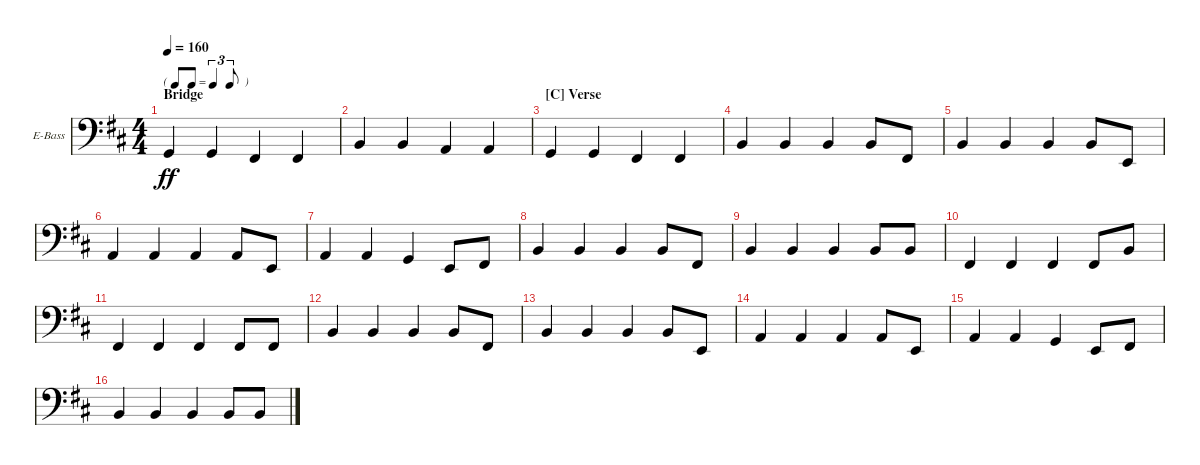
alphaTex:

\defaultSystemsLayout 4
\bracketExtendMode groupsimilarinstruments
\firstSystemTrackNameOrientation horizontal
\otherSystemsTrackNameOrientation horizontal
\track ("Electric Bass" "E-Bass") {instrument electricbassfinger}
\staff {score}
\tuning (G2 D2 A1 E1)
\ts (4 4)
\tf triplet8th
\section ("" "Bridge")
\tempo 160
\clef f4
\ks bminor
3.4.4{dy ff} 3.4.4 2.4.4 2.4.4 |
2.3.4 2.3.4 0.3.4 0.3.4 |
\section ("C" "Verse")
3.4.4 3.4.4 2.4.4 2.4.4 |
2.3.4 2.3.4 2.3.4 2.3.8 2.4.8 |
2.3.4 2.3.4 2.3.4 2.3.8 0.4.8 |
0.3.4 0.3.4 0.3.4 0.3.8 0.4.8 |
0.3.4 0.3.4 3.4.4 0.4.8 2.4.8 |
2.3.4 2.3.4 2.3.4 2.3.8 2.4.8 |
2.3.4 2.3.4 2.3.4 2.3.8 2.3.8 |
2.4.4 2.4.4 2.4.4 2.4.8 2.3.8 |
2.4.4 2.4.4 2.4.4 2.4.8 2.4.8 |
2.3.4 2.3.4 2.3.4 2.3.8 2.4.8 |
2.3.4 2.3.4 2.3.4 2.3.8 0.4.8 |
0.3.4 0.3.4 0.3.4 0.3.8 0.4.8 |
0.3.4 0.3.4 3.4.4 0.4.8 2.4.8 |
2.3.4 2.3.4 2.3.4 2.3.8 2.3.8
